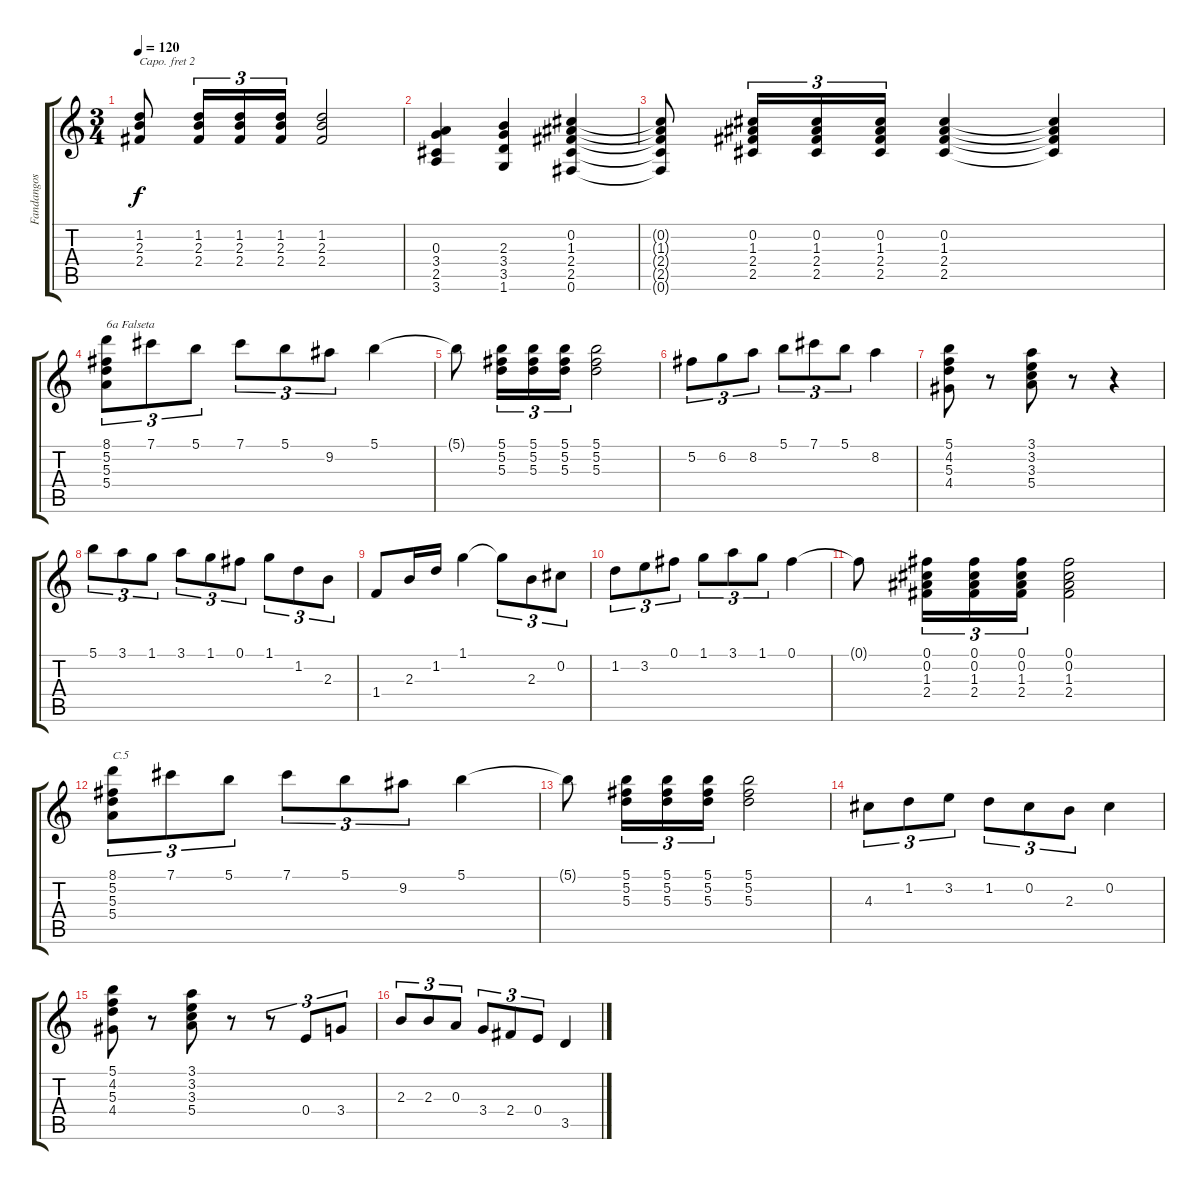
\track ("Fandangos de Huelva" "Fandangos ") {instrument acousticguitarnylon}
\staff {score tabs}
\capo 2
\tuning (E4 B3 G3 D3 A2 E2) {hide}
\ts (3 4)
\tempo 120
\clef g2
\ks c
(1.2{t} 2.3{t} 2.4{t}).8{dy f} (1.2 2.3 2.4).16{tu (3 2)} (1.2 2.3 2.4).16{tu (3 2)} (1.2 2.3 2.4).16{tu (3 2)} (1.2 2.3 2.4).2 |
(0.3 3.4 2.5 3.6).4 (2.3 3.4 3.5 1.6).4 (0.2 1.3 2.4 2.5 0.6).4 |
(0.2{t} 1.3{t} 2.4{t} 2.5{t} 0.6{t}).8 (0.2 1.3 2.4 2.5).16{tu (3 2)} (0.2 1.3 2.4 2.5).16{tu (3 2)} (0.2 1.3 2.4 2.5).16{tu (3 2)} (0.2 1.3 2.4 2.5).4 (0.2{t} 1.3{t} 2.4{t} 2.5{t}).4 |
(8.1 5.2 5.3 5.4).8{tu (3 2) txt "6a Falseta"} 7.1.8{tu (3 2)} 5.1.8{tu (3 2)} 7.1.8{tu (3 2)} 5.1.8{tu (3 2)} 9.2.8{tu (3 2)} 5.1.4 |
5.1{t}.8 (5.1 5.2 5.3).16{tu (3 2)} (5.1 5.2 5.3).16{tu (3 2)} (5.1 5.2 5.3).16{tu (3 2)} (5.1 5.2 5.3).2 |
5.2.8{tu (3 2)} 6.2.8{tu (3 2)} 8.2.8{tu (3 2)} 5.1.8{tu (3 2)} 7.1.8{tu (3 2)} 5.1.8{tu (3 2)} 8.2.4 |
(5.1 4.2 5.3 4.4).8 r.8 (3.1 3.2 3.3 5.4).8 r.8 r.4 |
5.1.8{tu (3 2)} 3.1.8{tu (3 2)} 1.1.8{tu (3 2)} 3.1.8{tu (3 2)} 1.1.8{tu (3 2)} 0.1.8{tu (3 2)} 1.1.8{tu (3 2)} 1.2.8{tu (3 2)} 2.3.8{tu (3 2)} |
1.4.8 2.3.16 1.2.16 1.1.4 1.1{t}.8{tu (3 2)} 2.3.8{tu (3 2)} 0.2.8{tu (3 2)} |
1.2.8{tu (3 2)} 3.2.8{tu (3 2)} 0.1.8{tu (3 2)} 1.1.8{tu (3 2)} 3.1.8{tu (3 2)} 1.1.8{tu (3 2)} 0.1.4 |
0.1{t}.8 (0.1 0.2 1.3 2.4).16{tu (3 2)} (0.1 0.2 1.3 2.4).16{tu (3 2)} (0.1 0.2 1.3 2.4).16{tu (3 2)} (0.1 0.2 1.3 2.4).2 |
(8.1 5.2 5.3 5.4).8{tu (3 2) txt "C.5"} 7.1.8{tu (3 2)} 5.1.8{tu (3 2)} 7.1.8{tu (3 2)} 5.1.8{tu (3 2)} 9.2.8{tu (3 2)} 5.1.4 |
5.1{t}.8 (5.1 5.2 5.3).16{tu (3 2)} (5.1 5.2 5.3).16{tu (3 2)} (5.1 5.2 5.3).16{tu (3 2)} (5.1 5.2 5.3).2 |
4.3.8{tu (3 2)} 1.2.8{tu (3 2)} 3.2.8{tu (3 2)} 1.2.8{tu (3 2)} 0.2.8{tu (3 2)} 2.3.8{tu (3 2)} 0.2.4 |
(5.1 4.2 5.3 4.4).8 r.8 (3.1 3.2 3.3 5.4).8 r.8 r.8{tu (3 2)} 0.4.8{tu (3 2)} 3.4.8{tu (3 2)} |
2.3.8{tu (3 2)} 2.3.8{tu (3 2)} 0.3.8{tu (3 2)} 3.4.8{tu (3 2)} 2.4.8{tu (3 2)} 0.4.8{tu (3 2)} 3.5.4
